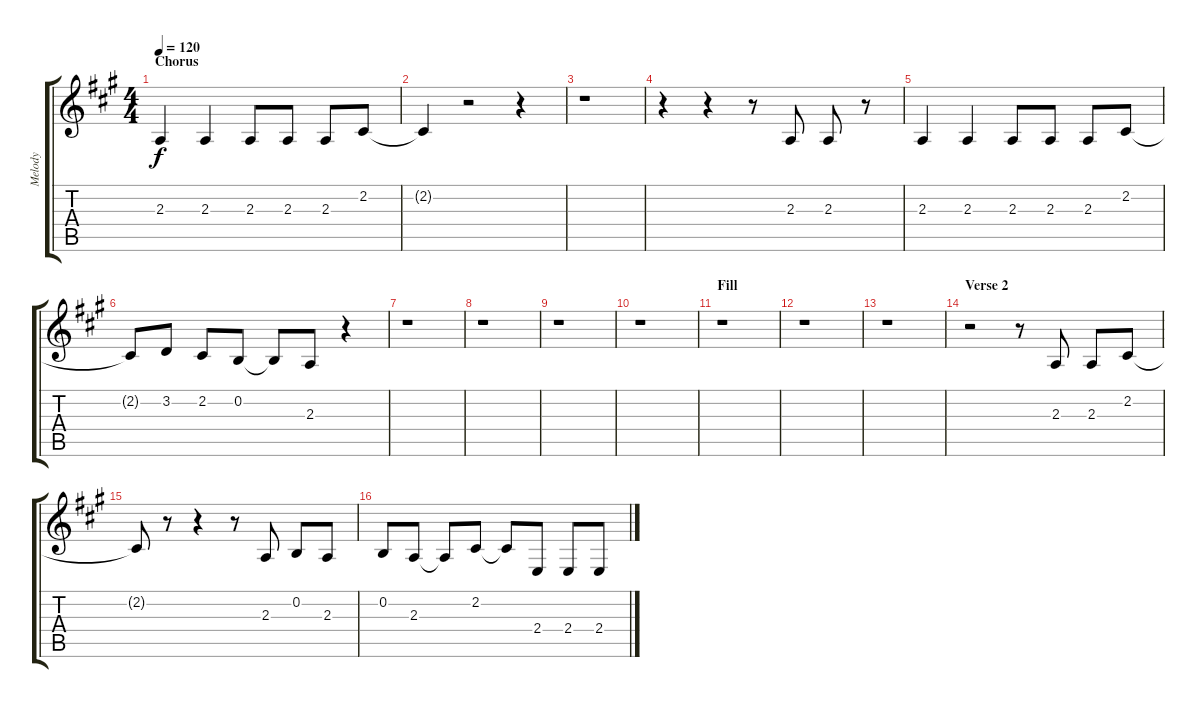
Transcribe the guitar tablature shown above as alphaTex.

\track ("Melody" "Melody") {instrument lead2sawtooth}
\staff {score tabs}
\tuning (E4 B3 G3 D3 A2 E2) {hide}
\ts (4 4)
\section ("" "Chorus")
\tempo 120
\clef g2
\ks a
2.3.4{dy f} 2.3.4 2.3.8 2.3.8 2.3.8 2.2.8 |
2.2{t}.4 r.2 r.4 |
r.1 |
r.4 r.4 r.8 2.3.8 2.3.8 r.8 |
2.3.4 2.3.4 2.3.8 2.3.8 2.3.8 2.2.8 |
2.2{t}.8 3.2.8 2.2.8 0.2.8 0.2{t}.8 2.3.8 r.4 |
r.1 |
r.1 |
r.1 |
r.1 |
\section ("" "Fill")
r.1 |
r.1 |
r.1 |
\section ("" "Verse 2")
r.2 r.8 2.3.8 2.3.8 2.2.8 |
2.2{t}.8 r.8 r.4 r.8 2.3.8 0.2.8 2.3.8 |
0.2.8 2.3.8 2.3{t}.8 2.2.8 2.2{t}.8 2.4.8 2.4.8 2.4.8
